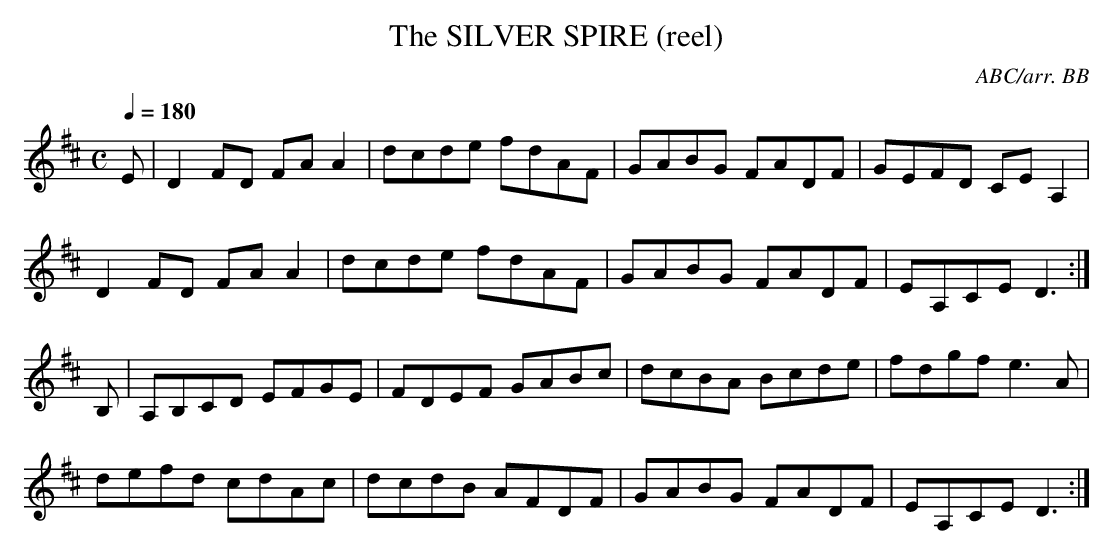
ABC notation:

X:1
T:SILVER SPIRE (reel), The
C:ABC/arr. BB
M:C
L:1/8
Q:1/4=180
K:D
E|D2FD FAA2|dcde fdAF|GABG FADF|GEFD CEA,2|
D2FD FAA2|dcde fdAF|GABG FADF|EA,CE D3:|
B,|A,B,CD EFGE|FDEF GABc|dcBA Bcde|fdgf e3A|
defd cdAc|dcdB AFDF|GABG FADF|EA,CE D3:|
